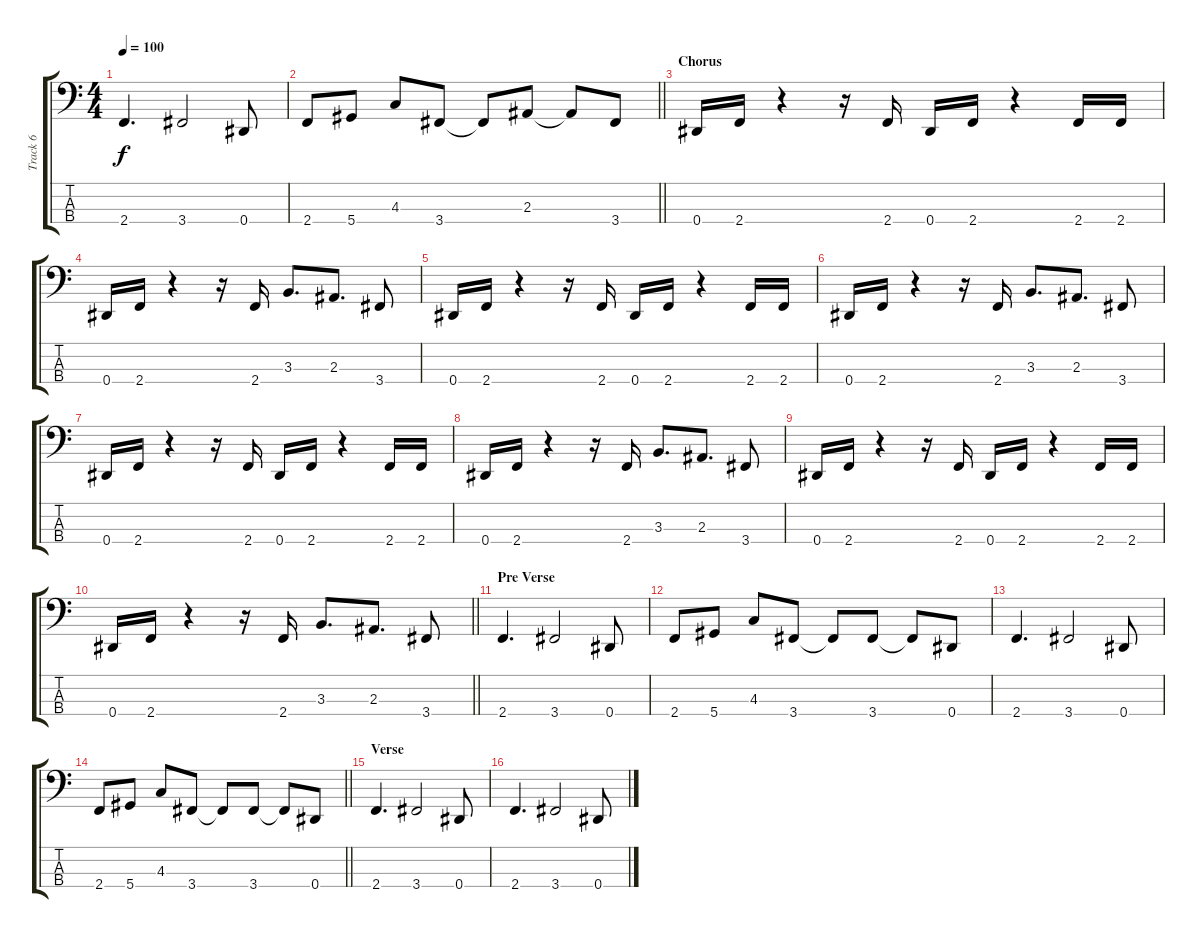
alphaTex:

\track ("Track 6" "Track 6") {instrument electricbasspick}
\staff {score tabs}
\tuning (Gb2 Db2 Ab1 Eb1) {hide}
\ts (4 4)
\tempo 100
\clef f4
\ks c
2.4.4{d dy f} 3.4.2 0.4.8 |
\barLineRight lightlight
2.4.8 5.4.8 4.3.8 3.4.8 3.4{t}.8 2.3.8 2.3{t}.8 3.4.8 |
\section ("" "Chorus")
0.4.16 2.4.16 r.4 r.16 2.4.16 0.4.16 2.4.16 r.4 2.4.16 2.4.16 |
0.4.16 2.4.16 r.4 r.16 2.4.16 3.3.8{d} 2.3.8{d} 3.4.8 |
0.4.16 2.4.16 r.4 r.16 2.4.16 0.4.16 2.4.16 r.4 2.4.16 2.4.16 |
0.4.16 2.4.16 r.4 r.16 2.4.16 3.3.8{d} 2.3.8{d} 3.4.8 |
0.4.16 2.4.16 r.4 r.16 2.4.16 0.4.16 2.4.16 r.4 2.4.16 2.4.16 |
0.4.16 2.4.16 r.4 r.16 2.4.16 3.3.8{d} 2.3.8{d} 3.4.8 |
0.4.16 2.4.16 r.4 r.16 2.4.16 0.4.16 2.4.16 r.4 2.4.16 2.4.16 |
\barLineRight lightlight
0.4.16 2.4.16 r.4 r.16 2.4.16 3.3.8{d} 2.3.8{d} 3.4.8 |
\section ("" "Pre Verse")
2.4.4{d} 3.4.2 0.4.8 |
2.4.8 5.4.8 4.3.8 3.4.8 3.4{t}.8 3.4.8 3.4{t}.8 0.4.8 |
2.4.4{d} 3.4.2 0.4.8 |
\barLineRight lightlight
2.4.8 5.4.8 4.3.8 3.4.8 3.4{t}.8 3.4.8 3.4{t}.8 0.4.8 |
\section ("" "Verse")
2.4.4{d} 3.4.2 0.4.8 |
2.4.4{d} 3.4.2 0.4.8
